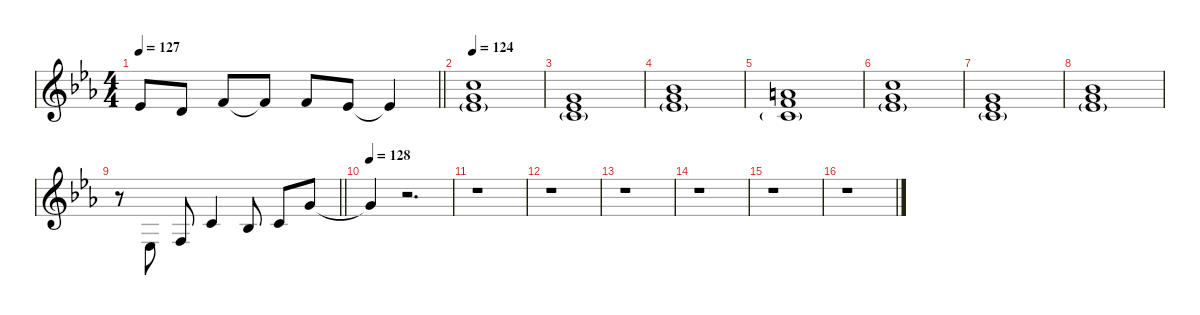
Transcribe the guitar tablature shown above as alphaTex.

\defaultSystemsLayout 4
\hideDynamics
\bracketExtendMode nobrackets
\singleTrackTrackNamePolicy hidden
\multiTrackTrackNamePolicy hidden
\firstSystemTrackNameMode fullname
\otherSystemsTrackNameOrientation horizontal
\track ("Synth" "vln.") {instrument stringensemble1}
\staff {score}
\tuning (E4 C4 G3 C3 G2 C2)
\ts (4 4)
\tempo 127
\clef g2
\barLineRight lightlight
\ks cminor
3.2{t acc b}.8{dy f beam Up} 2.2{acc forcenatural}.8{beam Up} 1.1{acc forcenatural}.8{beam Up} 1.1{t acc forcenatural}.8{beam Up} 1.1{acc forcenatural}.8{beam Up} 3.2{acc b}.8{beam Up} 3.2{t acc b}.4{beam Up} |
\tempo 124
(8.1{acc forcenatural} 7.2{acc forcenatural} 8.3{g acc b}).1{beam Up} |
(3.1{acc forcenatural} 3.2{acc b} 5.3{g acc forcenatural}).1{beam Up} |
(6.1{acc b} 7.2{acc forcenatural} 8.3{g acc b}).1{beam Up} |
(5.1{acc forcenatural} 5.2{acc forcenatural} 5.3{g acc forcenatural}).1{beam Up} |
(8.1{acc forcenatural} 7.2{acc forcenatural} 8.3{g acc b}).1{beam Up} |
(3.1{acc forcenatural} 3.2{acc b} 5.3{g acc forcenatural}).1{beam Up} |
(6.1{acc b} 7.2{acc forcenatural} 8.3{g acc b}).1{beam Up} |
\barLineRight lightlight
r.8{beam Down} 8.5{acc b}.8{beam Up} 5.4{acc forcenatural}.8{beam Up} 0.2{acc forcenatural}.4{beam Up} 3.3{acc b}.8{beam Up} 0.2{acc forcenatural}.8{beam Up} 3.1{acc forcenatural}.8{beam Up} |
\tempo 128
3.1{t acc forcenatural}.4{beam Up} r.2{d beam Up} |
r.1{beam Down} |
r.1{beam Down} |
r.1{beam Down} |
r.1{beam Down} |
r.1{beam Down} |
r.1{beam Down}
